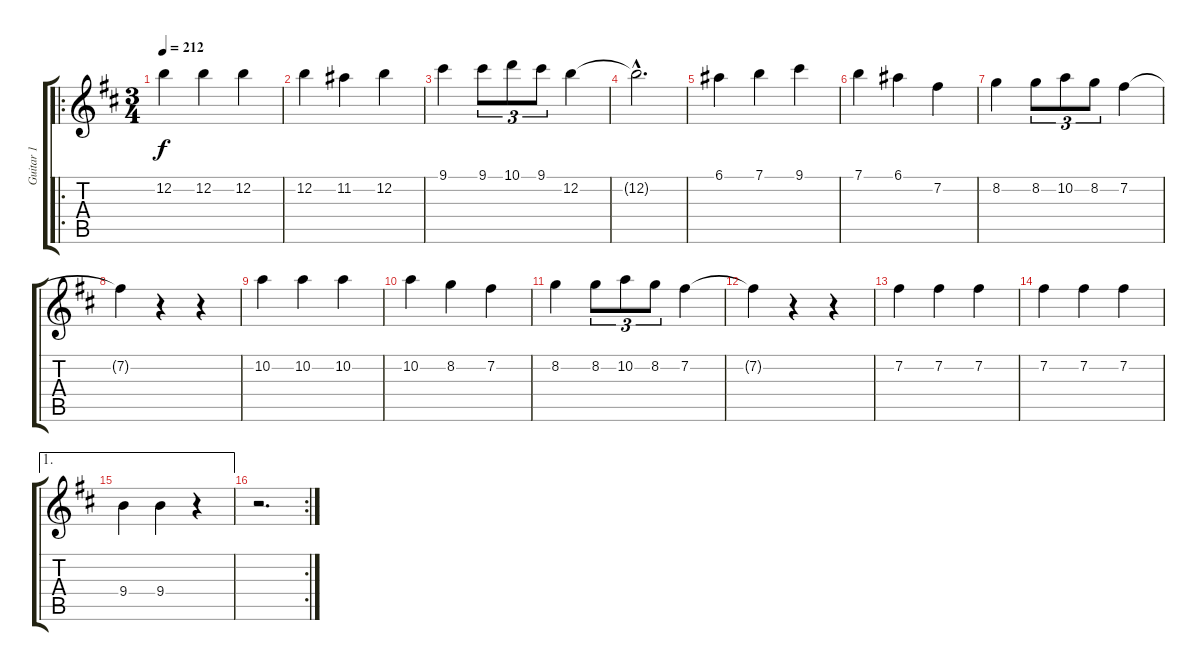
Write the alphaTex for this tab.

\track ("Guitar 1" "Guitar 1") {instrument acousticguitarnylon}
\staff {score tabs}
\tuning (E4 B3 G3 D3 A2 E2) {hide}
\ro
\ts (3 4)
\tempo 212
\clef g2
\ks bminor
12.2.4{dy f instrument acousticguitarnylon} 12.2.4 12.2.4 |
12.2.4 11.2.4 12.2.4 |
9.1.4 9.1.8{tu (3 2)} 10.1.8{tu (3 2)} 9.1.8{tu (3 2)} 12.2.4 |
12.2{hac t}.2{d} |
6.1.4 7.1.4 9.1.4 |
7.1.4 6.1.4 7.2.4 |
8.2.4 8.2.8{tu (3 2)} 10.2.8{tu (3 2)} 8.2.8{tu (3 2)} 7.2.4 |
7.2{t}.4 r.4 r.4 |
10.2.4 10.2.4 10.2.4 |
10.2.4 8.2.4 7.2.4 |
8.2.4 8.2.8{tu (3 2)} 10.2.8{tu (3 2)} 8.2.8{tu (3 2)} 7.2.4 |
7.2{t}.4 r.4 r.4 |
7.2.4 7.2.4 7.2.4 |
7.2.4 7.2.4 7.2.4 |
\ae 1
9.4.4 9.4.4 r.4 |
\rc 2
r.2{d}
